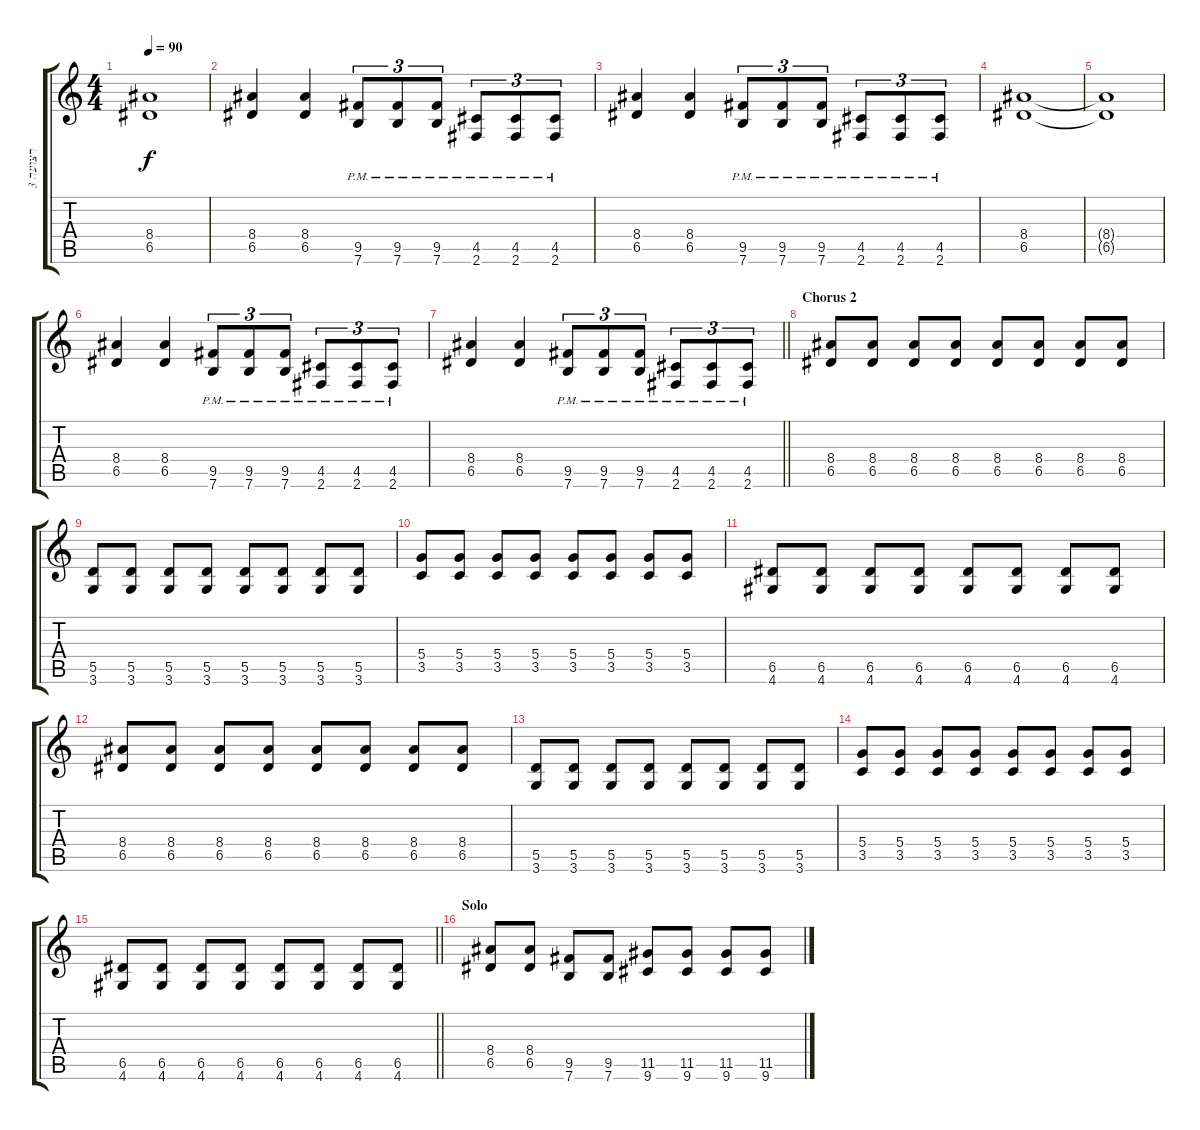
\track ("רצועה 3" "רצועה 3") {instrument distortionguitar}
\staff {score tabs}
\tuning (E4 B3 G3 D3 A2 E2) {hide}
\ts (4 4)
\tempo 90
\clef g2
\ks c
(8.4{t} 6.5{t}).1{dy f} |
(8.4 6.5).4 (8.4 6.5).4 (9.5{pm} 7.6{pm}).8{tu (3 2)} (9.5{pm} 7.6{pm}).8{tu (3 2)} (9.5{pm} 7.6{pm}).8{tu (3 2)} (4.5{pm} 2.6{pm}).8{tu (3 2)} (4.5{pm} 2.6{pm}).8{tu (3 2)} (4.5{pm} 2.6{pm}).8{tu (3 2)} |
(8.4 6.5).4 (8.4 6.5).4 (9.5{pm} 7.6{pm}).8{tu (3 2)} (9.5{pm} 7.6{pm}).8{tu (3 2)} (9.5{pm} 7.6{pm}).8{tu (3 2)} (4.5{pm} 2.6{pm}).8{tu (3 2)} (4.5{pm} 2.6{pm}).8{tu (3 2)} (4.5{pm} 2.6{pm}).8{tu (3 2)} |
(8.4 6.5).1 |
(8.4{t} 6.5{t}).1 |
(8.4 6.5).4 (8.4 6.5).4 (9.5{pm} 7.6{pm}).8{tu (3 2)} (9.5{pm} 7.6{pm}).8{tu (3 2)} (9.5{pm} 7.6{pm}).8{tu (3 2)} (4.5{pm} 2.6{pm}).8{tu (3 2)} (4.5{pm} 2.6{pm}).8{tu (3 2)} (4.5{pm} 2.6{pm}).8{tu (3 2)} |
\barLineRight lightlight
(8.4 6.5).4 (8.4 6.5).4 (9.5{pm} 7.6{pm}).8{tu (3 2)} (9.5{pm} 7.6{pm}).8{tu (3 2)} (9.5{pm} 7.6{pm}).8{tu (3 2)} (4.5{pm} 2.6{pm}).8{tu (3 2)} (4.5{pm} 2.6{pm}).8{tu (3 2)} (4.5{pm} 2.6{pm}).8{tu (3 2)} |
\section ("" "Chorus 2")
(8.4 6.5).8 (8.4 6.5).8 (8.4 6.5).8 (8.4 6.5).8 (8.4 6.5).8 (8.4 6.5).8 (8.4 6.5).8 (8.4 6.5).8 |
(5.5 3.6).8 (5.5 3.6).8 (5.5 3.6).8 (5.5 3.6).8 (5.5 3.6).8 (5.5 3.6).8 (5.5 3.6).8 (5.5 3.6).8 |
(5.4 3.5).8 (5.4 3.5).8 (5.4 3.5).8 (5.4 3.5).8 (5.4 3.5).8 (5.4 3.5).8 (5.4 3.5).8 (5.4 3.5).8 |
(6.5 4.6).8 (6.5 4.6).8 (6.5 4.6).8 (6.5 4.6).8 (6.5 4.6).8 (6.5 4.6).8 (6.5 4.6).8 (6.5 4.6).8 |
(8.4 6.5).8 (8.4 6.5).8 (8.4 6.5).8 (8.4 6.5).8 (8.4 6.5).8 (8.4 6.5).8 (8.4 6.5).8 (8.4 6.5).8 |
(5.5 3.6).8 (5.5 3.6).8 (5.5 3.6).8 (5.5 3.6).8 (5.5 3.6).8 (5.5 3.6).8 (5.5 3.6).8 (5.5 3.6).8 |
(5.4 3.5).8 (5.4 3.5).8 (5.4 3.5).8 (5.4 3.5).8 (5.4 3.5).8 (5.4 3.5).8 (5.4 3.5).8 (5.4 3.5).8 |
\barLineRight lightlight
(6.5 4.6).8 (6.5 4.6).8 (6.5 4.6).8 (6.5 4.6).8 (6.5 4.6).8 (6.5 4.6).8 (6.5 4.6).8 (6.5 4.6).8 |
\section ("" "Solo")
(8.4 6.5).8 (8.4 6.5).8 (9.5 7.6).8 (9.5 7.6).8 (11.5 9.6).8 (11.5 9.6).8 (11.5 9.6).8 (11.5 9.6).8
